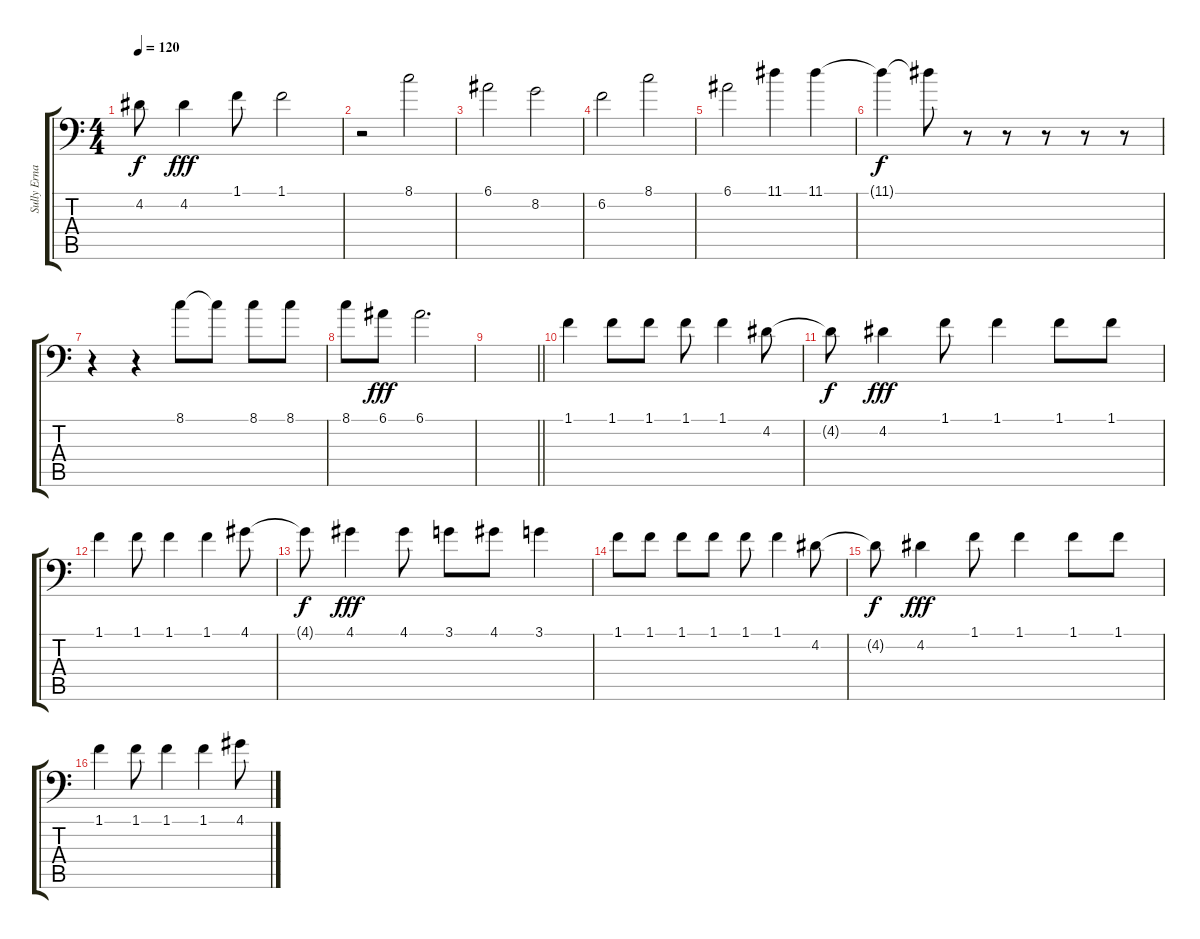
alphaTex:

\track ("Sully Erna [Voice]" "Sully Erna") {instrument overdrivenguitar}
\staff {score tabs}
\tuning (E3 B2 G2 D2 A1 D1) {hide}
\ts (4 4)
\tempo 120
\clef f4
\ks c
4.2{t}.8{dy f} 4.2.4{dy fff} 1.1.8 1.1.2 |
r.2 8.1.2 |
6.1.2 8.2.2 |
6.2.2 8.1.2 |
6.1.2 11.1.4 11.1.4 |
11.1{t}.4{dy f} 11.1{t}.8 r.8 r.8 r.8 r.8 r.8 |
r.4 r.4 8.1.8 8.1{t}.8 8.1.8 8.1.8 |
8.1.8 6.1.8{dy fff} 6.1.2{d} |
\barLineRight lightlight
|
1.1.4 1.1.8 1.1.8 1.1.8 1.1.4 4.2.8 |
4.2{t}.8{dy f} 4.2.4{dy fff} 1.1.8 1.1.4 1.1.8 1.1.8 |
1.1.4 1.1.8 1.1.4 1.1.4 4.1.8 |
4.1{t}.8{dy f} 4.1.4{dy fff} 4.1.8 3.1.8 4.1.8 3.1.4 |
1.1.8 1.1.8 1.1.8 1.1.8 1.1.8 1.1.4 4.2.8 |
4.2{t}.8{dy f} 4.2.4{dy fff} 1.1.8 1.1.4 1.1.8 1.1.8 |
1.1.4 1.1.8 1.1.4 1.1.4 4.1.8
